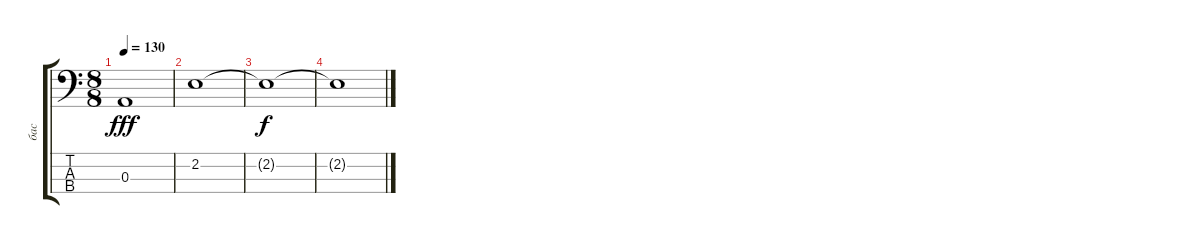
\track ("бас" "бас") {instrument fretlessbass}
\staff {score tabs}
\tuning (G2 D2 A1 E1) {hide}
\ts (8 8)
\tempo 130
\clef f4
\ks c
0.3.1{dy fff} |
2.2.1 |
2.2{t}.1{dy f} |
2.2{t}.1
